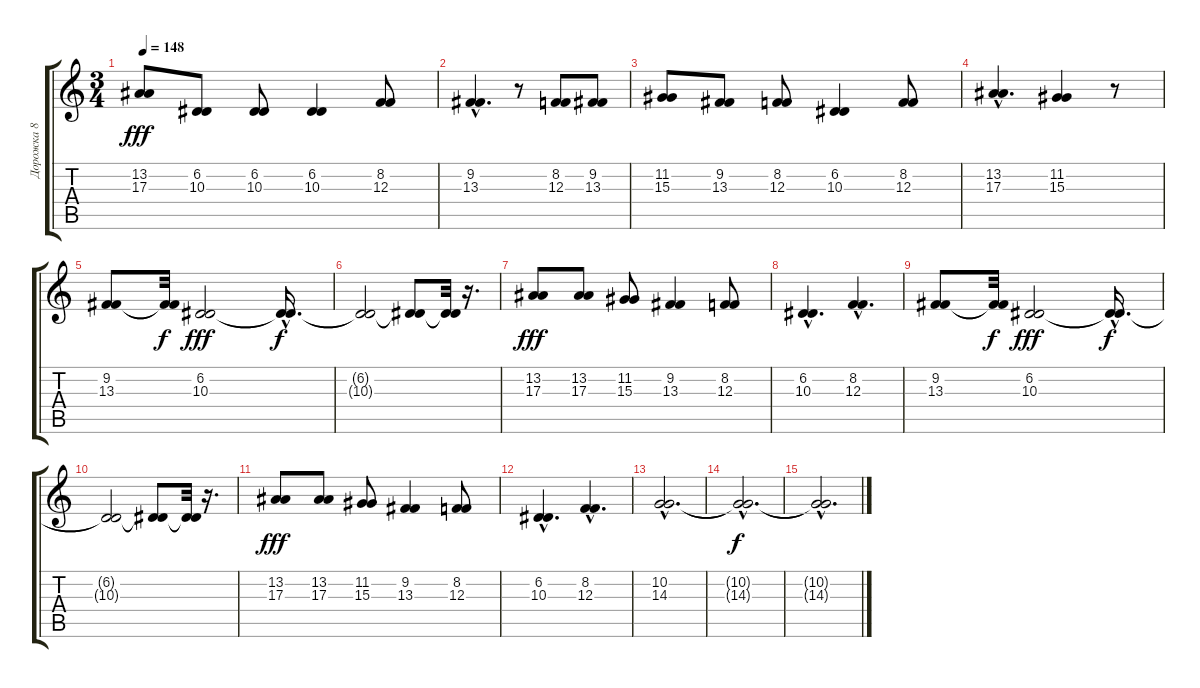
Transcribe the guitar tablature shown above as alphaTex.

\track ("Дорожка 8" "Дорожка 8") {instrument voiceoohs}
\staff {score tabs}
\tuning (D4 A3 F3 C3 G2 D2) {hide}
\ts (3 4)
\tempo 148
\clef g2
\ks c
(13.2 17.3).8{dy fff} (6.2 10.3).8 (6.2 10.3).8 (6.2 10.3).4 (8.2 12.3).8 |
(9.2{hac} 13.3{hac}).4{d} r.8 (8.2 12.3).8 (9.2 13.3).8 |
(11.2 15.3).8 (9.2 13.3).8 (8.2 12.3).8 (6.2 10.3).4 (8.2 12.3).8 |
(13.2{hac} 17.3{hac}).4{d} (11.2 15.3).4 r.8 |
(9.2 13.3).8 (9.2{t} 13.3{t}).32{dy f} (6.2 10.3).2{dy fff} (6.2{hac t} 10.3{hac t}).16{d dy f} |
(6.2{t} 10.3{t}).2 (6.2{t} 10.3{t}).8 (6.2{t} 10.3{t}).32 r.16{d} |
(13.2 17.3).8{dy fff} (13.2 17.3).8 (11.2 15.3).8 (9.2 13.3).4 (8.2 12.3).8 |
(6.2{hac} 10.3{hac}).4{d} (8.2{hac} 12.3{hac}).4{d} |
(9.2 13.3).8 (9.2{t} 13.3{t}).32{dy f} (6.2 10.3).2{dy fff} (6.2{hac t} 10.3{hac t}).16{d dy f} |
(6.2{t} 10.3{t}).2 (6.2{t} 10.3{t}).8 (6.2{t} 10.3{t}).32 r.16{d} |
(13.2 17.3).8{dy fff} (13.2 17.3).8 (11.2 15.3).8 (9.2 13.3).4 (8.2 12.3).8 |
(6.2{hac} 10.3{hac}).4{d} (8.2{hac} 12.3{hac}).4{d} |
(10.2{hac} 14.3{hac}).2{d} |
(10.2{hac t} 14.3{hac t}).2{d dy f} |
(10.2{hac t} 14.3{hac t}).2{d}
